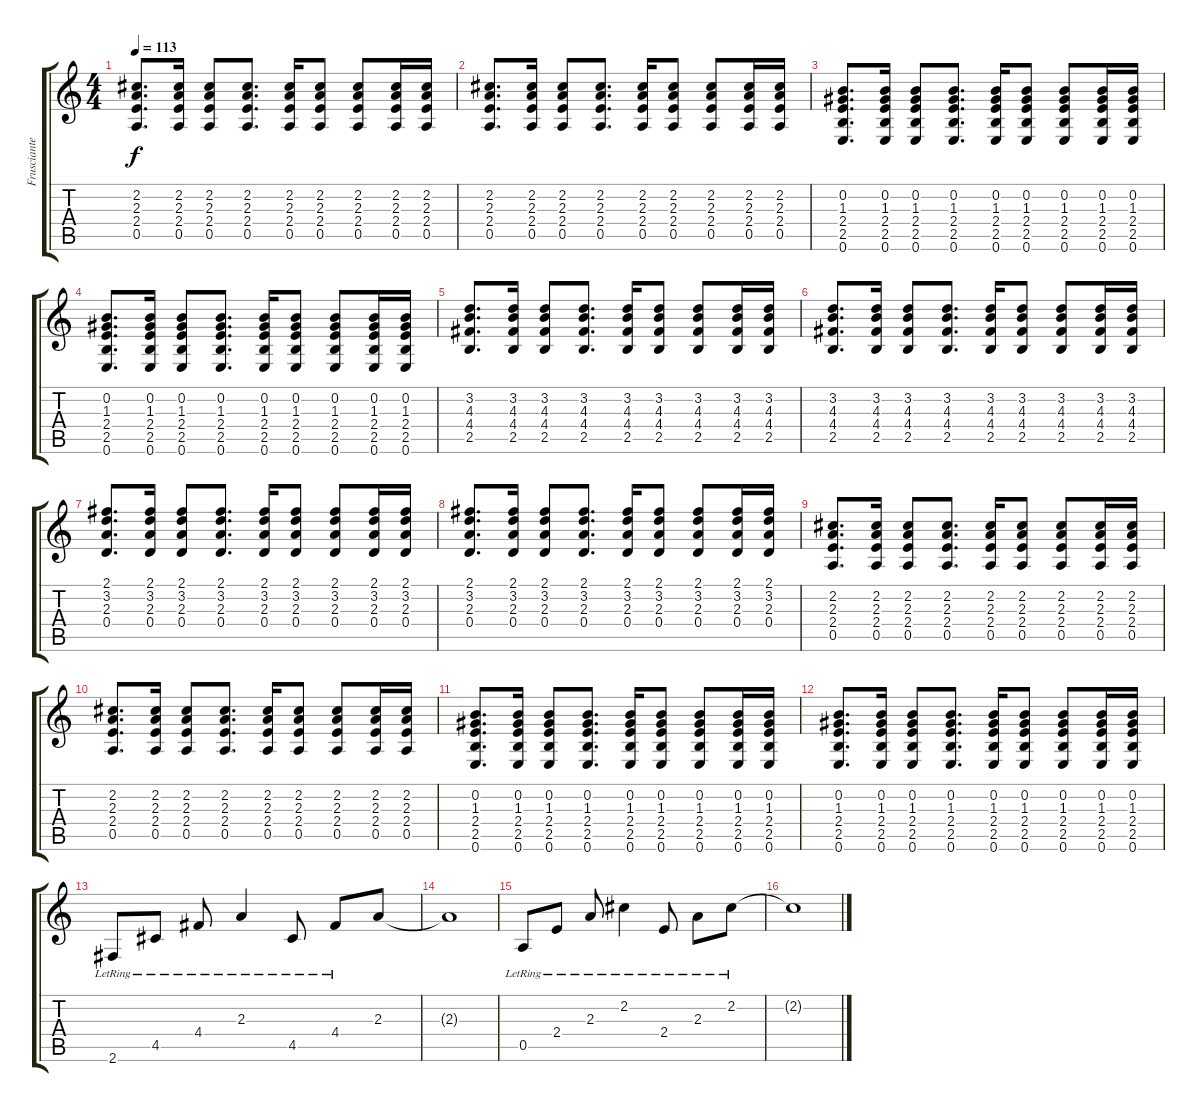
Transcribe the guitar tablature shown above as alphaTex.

\track ("Frusciante 1" "Frusciante") {instrument electricguitarclean}
\staff {score tabs}
\tuning (E4 B3 G3 D3 A2 E2) {hide}
\ts (4 4)
\tempo 113
\clef g2
\ks c
(2.2 2.3 2.4 0.5).8{d dy f} (2.2 2.3 2.4 0.5).16 (2.2 2.3 2.4 0.5).8 (2.2 2.3 2.4 0.5).8{d} (2.2 2.3 2.4 0.5).16 (2.2 2.3 2.4 0.5).8 (2.2 2.3 2.4 0.5).8 (2.2 2.3 2.4 0.5).16 (2.2 2.3 2.4 0.5).16 |
(2.2 2.3 2.4 0.5).8{d} (2.2 2.3 2.4 0.5).16 (2.2 2.3 2.4 0.5).8 (2.2 2.3 2.4 0.5).8{d} (2.2 2.3 2.4 0.5).16 (2.2 2.3 2.4 0.5).8 (2.2 2.3 2.4 0.5).8 (2.2 2.3 2.4 0.5).16 (2.2 2.3 2.4 0.5).16 |
(0.2 1.3 2.4 2.5 0.6).8{d} (0.2 1.3 2.4 2.5 0.6).16 (0.2 1.3 2.4 2.5 0.6).8 (0.2 1.3 2.4 2.5 0.6).8{d} (0.2 1.3 2.4 2.5 0.6).16 (0.2 1.3 2.4 2.5 0.6).8 (0.2 1.3 2.4 2.5 0.6).8 (0.2 1.3 2.4 2.5 0.6).16 (0.2 1.3 2.4 2.5 0.6).16 |
(0.2 1.3 2.4 2.5 0.6).8{d} (0.2 1.3 2.4 2.5 0.6).16 (0.2 1.3 2.4 2.5 0.6).8 (0.2 1.3 2.4 2.5 0.6).8{d} (0.2 1.3 2.4 2.5 0.6).16 (0.2 1.3 2.4 2.5 0.6).8 (0.2 1.3 2.4 2.5 0.6).8 (0.2 1.3 2.4 2.5 0.6).16 (0.2 1.3 2.4 2.5 0.6).16 |
(3.2 4.3 4.4 2.5).8{d} (3.2 4.3 4.4 2.5).16 (3.2 4.3 4.4 2.5).8 (3.2 4.3 4.4 2.5).8{d} (3.2 4.3 4.4 2.5).16 (3.2 4.3 4.4 2.5).8 (3.2 4.3 4.4 2.5).8 (3.2 4.3 4.4 2.5).16 (3.2 4.3 4.4 2.5).16 |
(3.2 4.3 4.4 2.5).8{d} (3.2 4.3 4.4 2.5).16 (3.2 4.3 4.4 2.5).8 (3.2 4.3 4.4 2.5).8{d} (3.2 4.3 4.4 2.5).16 (3.2 4.3 4.4 2.5).8 (3.2 4.3 4.4 2.5).8 (3.2 4.3 4.4 2.5).16 (3.2 4.3 4.4 2.5).16 |
(2.1 3.2 2.3 0.4).8{d} (2.1 3.2 2.3 0.4).16 (2.1 3.2 2.3 0.4).8 (2.1 3.2 2.3 0.4).8{d} (2.1 3.2 2.3 0.4).16 (2.1 3.2 2.3 0.4).8 (2.1 3.2 2.3 0.4).8 (2.1 3.2 2.3 0.4).16 (2.1 3.2 2.3 0.4).16 |
(2.1 3.2 2.3 0.4).8{d} (2.1 3.2 2.3 0.4).16 (2.1 3.2 2.3 0.4).8 (2.1 3.2 2.3 0.4).8{d} (2.1 3.2 2.3 0.4).16 (2.1 3.2 2.3 0.4).8 (2.1 3.2 2.3 0.4).8 (2.1 3.2 2.3 0.4).16 (2.1 3.2 2.3 0.4).16 |
(2.2 2.3 2.4 0.5).8{d} (2.2 2.3 2.4 0.5).16 (2.2 2.3 2.4 0.5).8 (2.2 2.3 2.4 0.5).8{d} (2.2 2.3 2.4 0.5).16 (2.2 2.3 2.4 0.5).8 (2.2 2.3 2.4 0.5).8 (2.2 2.3 2.4 0.5).16 (2.2 2.3 2.4 0.5).16 |
(2.2 2.3 2.4 0.5).8{d} (2.2 2.3 2.4 0.5).16 (2.2 2.3 2.4 0.5).8 (2.2 2.3 2.4 0.5).8{d} (2.2 2.3 2.4 0.5).16 (2.2 2.3 2.4 0.5).8 (2.2 2.3 2.4 0.5).8 (2.2 2.3 2.4 0.5).16 (2.2 2.3 2.4 0.5).16 |
(0.2 1.3 2.4 2.5 0.6).8{d} (0.2 1.3 2.4 2.5 0.6).16 (0.2 1.3 2.4 2.5 0.6).8 (0.2 1.3 2.4 2.5 0.6).8{d} (0.2 1.3 2.4 2.5 0.6).16 (0.2 1.3 2.4 2.5 0.6).8 (0.2 1.3 2.4 2.5 0.6).8 (0.2 1.3 2.4 2.5 0.6).16 (0.2 1.3 2.4 2.5 0.6).16 |
(0.2 1.3 2.4 2.5 0.6).8{d} (0.2 1.3 2.4 2.5 0.6).16 (0.2 1.3 2.4 2.5 0.6).8 (0.2 1.3 2.4 2.5 0.6).8{d} (0.2 1.3 2.4 2.5 0.6).16 (0.2 1.3 2.4 2.5 0.6).8 (0.2 1.3 2.4 2.5 0.6).8 (0.2 1.3 2.4 2.5 0.6).16 (0.2 1.3 2.4 2.5 0.6).16 |
2.6{lr}.8 4.5{lr}.8 4.4{lr}.8 2.3{lr}.4 4.5{lr}.8 4.4{lr}.8 2.3.8 |
2.3{t}.1 |
0.5{lr}.8 2.4{lr}.8 2.3{lr}.8 2.2{lr}.4 2.4{lr}.8 2.3{lr}.8 2.2{lr}.8 |
2.2{t}.1
